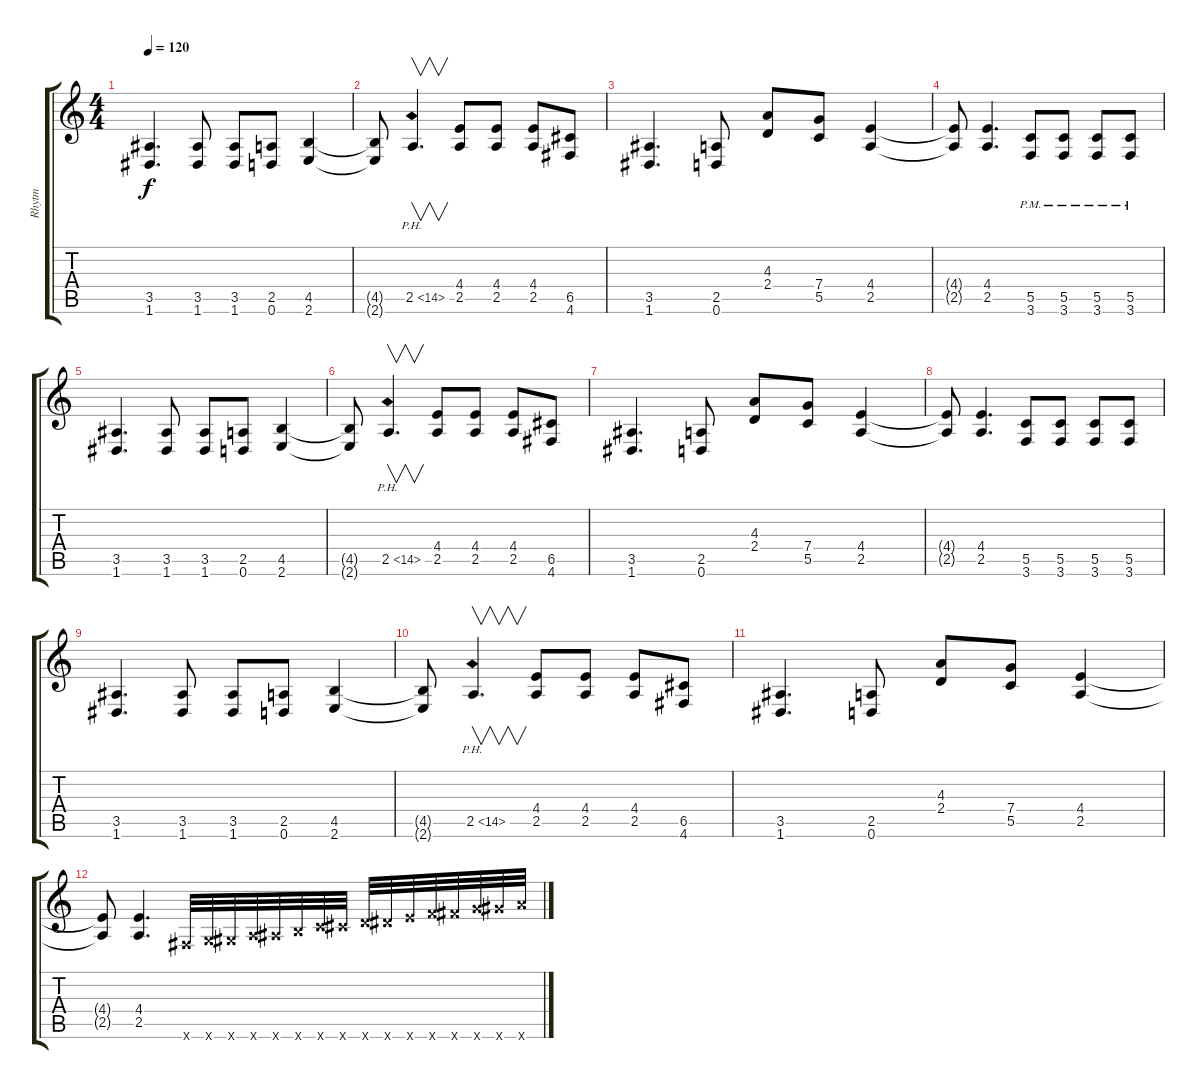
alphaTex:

\track ("Rhytm" "Rhytm") {instrument distortionguitar}
\staff {score tabs}
\tuning (D4 A3 F3 C3 G2 D2) {hide}
\ts (4 4)
\tempo 120
\clef g2
\ks c
(3.5 1.6).4{d dy f} (3.5 1.6).8 (3.5 1.6).8 (2.5 0.6).8 (4.5 2.6).4 |
(4.5{t} 2.6{t}).8 2.5{ph 12}.4{v d} (4.4 2.5).8 (4.4 2.5).8 (4.4 2.5).8 (6.5 4.6).8 |
(3.5 1.6).4{d} (2.5 0.6).8 (4.3 2.4).8 (7.4 5.5).8 (4.4 2.5).4 |
(4.4{t} 2.5{t}).8 (4.4 2.5).4{d} (5.5{pm} 3.6{pm}).8 (5.5{pm} 3.6{pm}).8 (5.5{pm} 3.6{pm}).8 (5.5{pm} 3.6{pm}).8 |
(3.5 1.6).4{d} (3.5 1.6).8 (3.5 1.6).8 (2.5 0.6).8 (4.5 2.6).4 |
(4.5{t} 2.6{t}).8 2.5{ph 12}.4{v d} (4.4 2.5).8 (4.4 2.5).8 (4.4 2.5).8 (6.5 4.6).8 |
(3.5 1.6).4{d} (2.5 0.6).8 (4.3 2.4).8 (7.4 5.5).8 (4.4 2.5).4 |
(4.4{t} 2.5{t}).8 (4.4 2.5).4{d} (5.5 3.6).8 (5.5 3.6).8 (5.5 3.6).8 (5.5 3.6).8 |
(3.5 1.6).4{d} (3.5 1.6).8 (3.5 1.6).8 (2.5 0.6).8 (4.5 2.6).4 |
(4.5{t} 2.6{t}).8 2.5{ph 12}.4{v d} (4.4 2.5).8 (4.4 2.5).8 (4.4 2.5).8 (6.5 4.6).8 |
(3.5 1.6).4{d} (2.5 0.6).8 (4.3 2.4).8 (7.4 5.5).8 (4.4 2.5).4 |
(4.4{t} 2.5{t}).8 (4.4 2.5).4{d} 4.6{x}.32 5.6{x}.32 6.6{x}.32 7.6{x}.32 8.6{x}.32 9.6{x}.32 10.6{x}.32 11.6{x}.32 12.6{x}.32 13.6{x}.32 14.6{x}.32 15.6{x}.32 16.6{x}.32 17.6{x}.32 18.6{x}.32 19.6{x}.32
